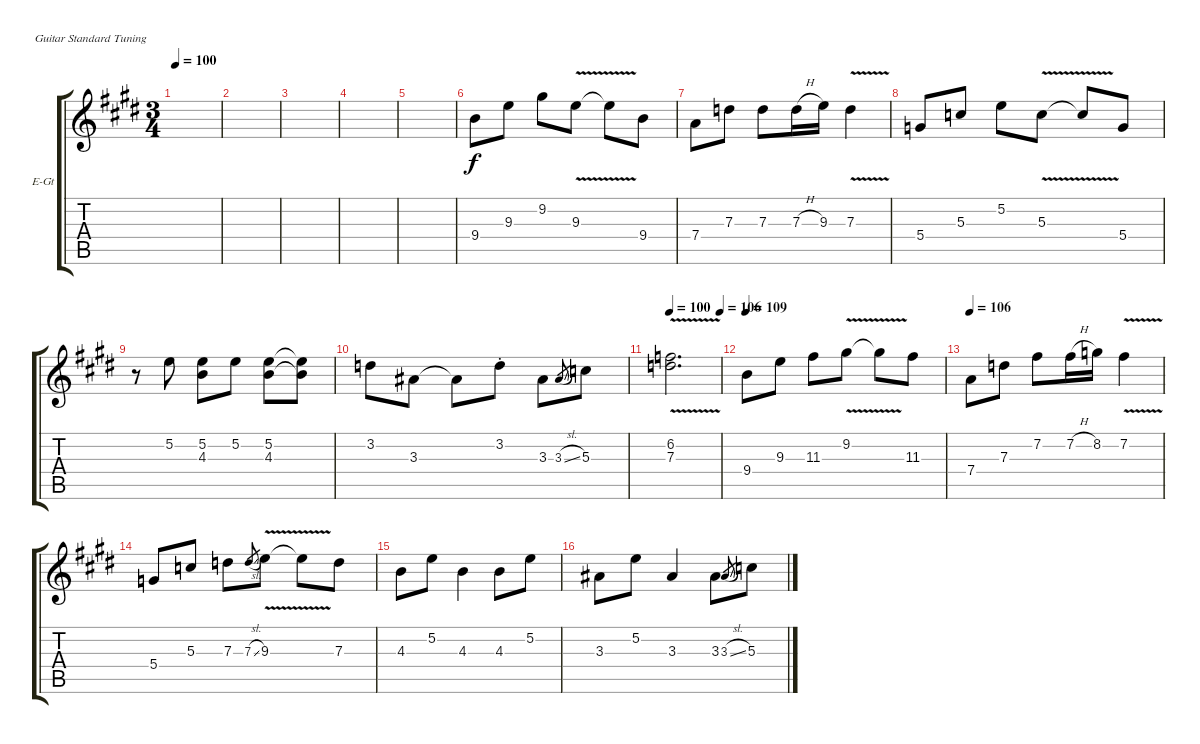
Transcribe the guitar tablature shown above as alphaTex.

\bracketExtendMode groupsimilarinstruments
\firstSystemTrackNameOrientation horizontal
\otherSystemsTrackNameOrientation horizontal
\track ("Guitar III" "E-Gt") {instrument overdrivenguitar}
\staff {score tabs}
\tuning (E4 B3 G3 D3 A2 E2)
\ts (3 4)
\tempo 100
\clef g2
\scale
1.07818
\ks e
|
\scale
0.921816 |
\scale
1.07818 |
\scale
0.921816 |
\scale
1.07818 |
\scale
0.921816 9.4.8 9.3.8 9.2.8 9.3{v}.8 9.3{v t}.8 9.4.8 |
\scale
1.07818 7.4.8 7.3.8 7.3.8 7.3{h}.16 9.3.16 7.3{v}.4 |
\scale
0.921816 5.4.8 5.3.8 5.2.8 5.3{v}.8 5.3{v t}.8 5.4.8 |
\scale
1.07818 r.8 5.2.8 (4.3 5.2).8 5.2.8 (4.3 5.2).8 (4.3{t} 5.2{t}).8 |
\scale
0.921816 3.2.8 3.3.8 3.3{t}.8 3.2{st}.8 3.3.8 3.3{sl}.8{gr} 5.3.8 |
\tempo 100
\tempo (106 1)
\scale
1.07818 (6.2{v} 7.3{v}).2{d} |
\section ("" "")
\tempo 109
\scale
0.921816 9.4.8 9.3.8 11.3.8 9.2{v}.8 9.2{t}.8 11.3.8 |
\tempo 106
\scale
1.07818 7.4.8 7.3.8 7.2.8 7.2{h}.16 8.2.16 7.2{v}.4 |
\scale
0.921816 5.4.8 5.3.8 7.3.8 7.3{sl}.8{gr} 9.3{v}.8 9.3{t}.8 7.3.8 |
\scale
1.07818 4.3.8 5.2.8 4.3.4 4.3.8 5.2.8 |
\scale
0.921816 3.3.8 5.2.8 3.3.4 3.3.8 3.3{sl}.8{gr} 5.3.8
